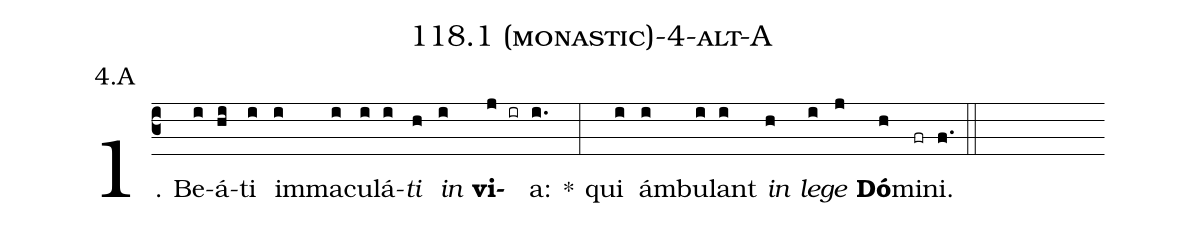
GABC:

name: 118.1 (monastic)-4-alt-A;
annotation: 4.A;
%%
(c3)1. Be(i)á(hi)ti(i) im(i)ma(i)cu(i)lá(i)<i>ti</i>(h) <i>in</i>(i) <b>vi</b>(j ir)a:(i.) *(:) qui(i) ám(i)bu(i)lant(i) <i>in</i>(h) <i>le</i>(i)<i>ge</i>(j) <b>Dó</b>(h)mi(fr)ni.(f.) (::)
